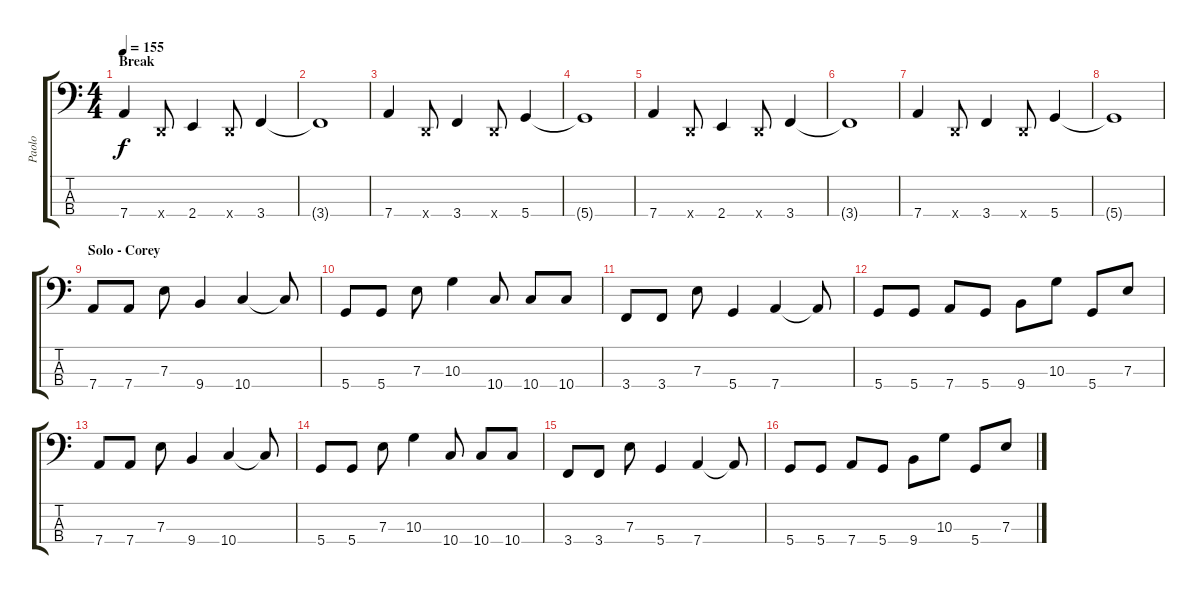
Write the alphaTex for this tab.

\track ("Paolo" "Paolo") {instrument electricbasspick}
\staff {score tabs}
\tuning (G2 D2 A1 D1) {hide}
\ts (4 4)
\section ("" "Break")
\tempo 155
\clef f4
\ks c
7.4.4{dy f} 0.4{x}.8 2.4.4 0.4{x}.8 3.4.4 |
3.4{t}.1 |
7.4.4 0.4{x}.8 3.4.4 0.4{x}.8 5.4.4 |
5.4{t}.1 |
7.4.4 0.4{x}.8 2.4.4 0.4{x}.8 3.4.4 |
3.4{t}.1 |
7.4.4 0.4{x}.8 3.4.4 0.4{x}.8 5.4.4 |
5.4{t}.1 |
\section ("" "Solo - Corey")
7.4.8 7.4.8 7.3.8 9.4.4 10.4.4 10.4{t}.8 |
5.4.8 5.4.8 7.3.8 10.3.4 10.4.8 10.4.8 10.4.8 |
3.4.8 3.4.8 7.3.8 5.4.4 7.4.4 7.4{t}.8 |
5.4.8 5.4.8 7.4.8 5.4.8 9.4.8 10.3.8 5.4.8 7.3.8 |
7.4.8 7.4.8 7.3.8 9.4.4 10.4.4 10.4{t}.8 |
5.4.8 5.4.8 7.3.8 10.3.4 10.4.8 10.4.8 10.4.8 |
3.4.8 3.4.8 7.3.8 5.4.4 7.4.4 7.4{t}.8 |
5.4.8 5.4.8 7.4.8 5.4.8 9.4.8 10.3.8 5.4.8 7.3.8
